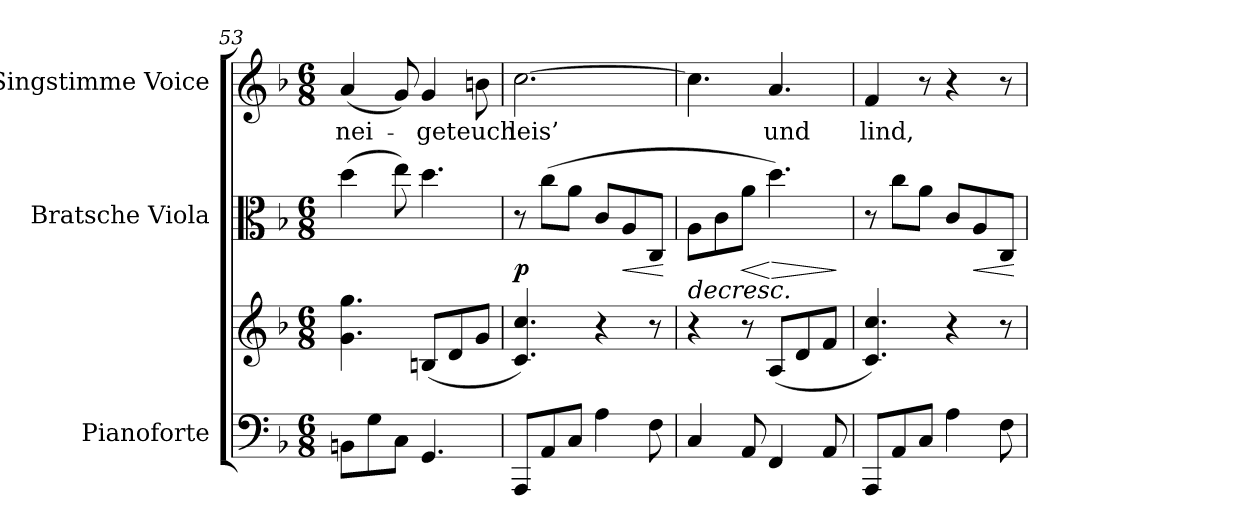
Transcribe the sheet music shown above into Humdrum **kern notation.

**kern	**kern	**kern	**dynam	**kern	**text
*part3	*part3	*part2	*part2	*part1	*part1
*staff4	*staff3	*staff2	*staff2	*staff1	*staff1
*I"Pianoforte	*	*I"Bratsche Viola	*	*I"Singstimme Voice	*
*I'Pno	*	*I'Vla	*	*	*
*clefF4	*clefG2	*clefC3	*	*clefG2	*
*k[b-]	*k[b-]	*k[b-]	*	*k[b-]	*
*M6/8	*M6/8	*M6/8	*	*M6/8	*
=53	=53	=53	=53	=53	=53
8BBn\L	4.g\ 4.gg\	(4dd\	.	(4a/	nei-
8G\	.	.	.	.	.
8C\J	.	8ee\)	.	8g/)	.
4.GG/	(>8Bn/L	4.dd\	.	4g/	-get
.	8d/	.	.	.	.
.	8g/J	.	.	8bn\	euch
=54	=54	=54	=54	=54	=54
!	!	!	!LO:DY:b	!	!
8AAA/L	4.c/ 4.cc/)	8r	p	[2.cc\	leis’
8AA/	.	(8cc\L	.	.	.
8C/J	.	8a\J	.	.	.
4A\	4r	8c/L	.	.	.
!	!	!	!LO:HP:b	!	!
.	.	8A/	<	.	.
8F\	8r	8C/J	.	.	.
.	.	.	[	.	.
=55	=55	=55	=55	=55	=55
!	!	!	!LO:HP:b	!	!
4C/	4r	8A\L	>	4.cc\]	.
.	.	8c\	.	.	.
!	!	!	!LO:HP:b	!	!
8AA/	8r	8a\J	<	.	.
!	!	!	!LO:HP:n=1:b	!	!
4FF/	(>8A/L	4.dd\)	] [ >	4.a/	und
.	8d/	.	.	.	.
8AA/	8f/J	.	.	.	.
.	.	.	]	.	.
=56	=56	=56	=56	=56	=56
8AAA/L	4.c/ 4.cc/)	8r	.	4f/	lind,
8AA/	.	8cc\L	.	.	.
8C/J	.	8a\J	.	8r	.
4A\	4r	8c/L	.	4r	.
!	!	!	!LO:HP:b	!	!
.	.	8A/	<	.	.
8F\	8r	8C/J	.	8r	.
.	.	.	[	.	.
=	=	=	=	=	=
*-	*-	*-	*-	*-	*-
